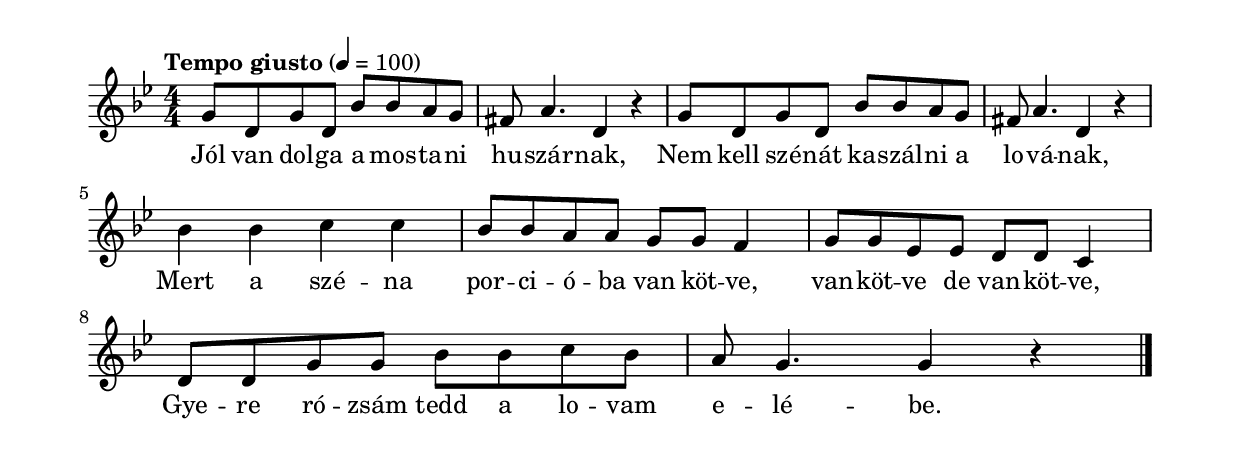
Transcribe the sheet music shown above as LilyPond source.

\paper {
  indent = 0\mm
  line-width = 180\mm
  oddHeaderMarkup = ""
  evenHeaderMarkup = ""
  oddFooterMarkup = ""
  evenFooterMarkup = ""
}

\score{
\relative c'' {
\numericTimeSignature
\time 4/4
\key bes \major
\tempo "Tempo giusto" 4 = 100
g8 d g d bes' bes a g | fis a4. d,4 r  | g8 d g d bes' bes a g |  fis a4. d,4 r | \break
 bes'4 bes c c | bes8 bes a a g g f4 |  g8 g es es d d c4 |
 d8 d g g bes bes c bes | a g4. g4 r\bar "|."
} 
\addlyrics {
  Jól van dol -- ga a mos -- ta -- ni hu -- szár -- nak,
  Nem kell szé -- nát ka -- szál -- ni a lo -- vá -- nak,
  Mert a szé -- na por -- ci -- ó -- ba van köt -- ve, van -- köt -- ve de van -- köt  -- ve,
  Gye -- re ró -- zsám tedd a lo -- vam e -- lé -- be.
  } 

\midi { }
\layout { }
}

\version "2.17.4"